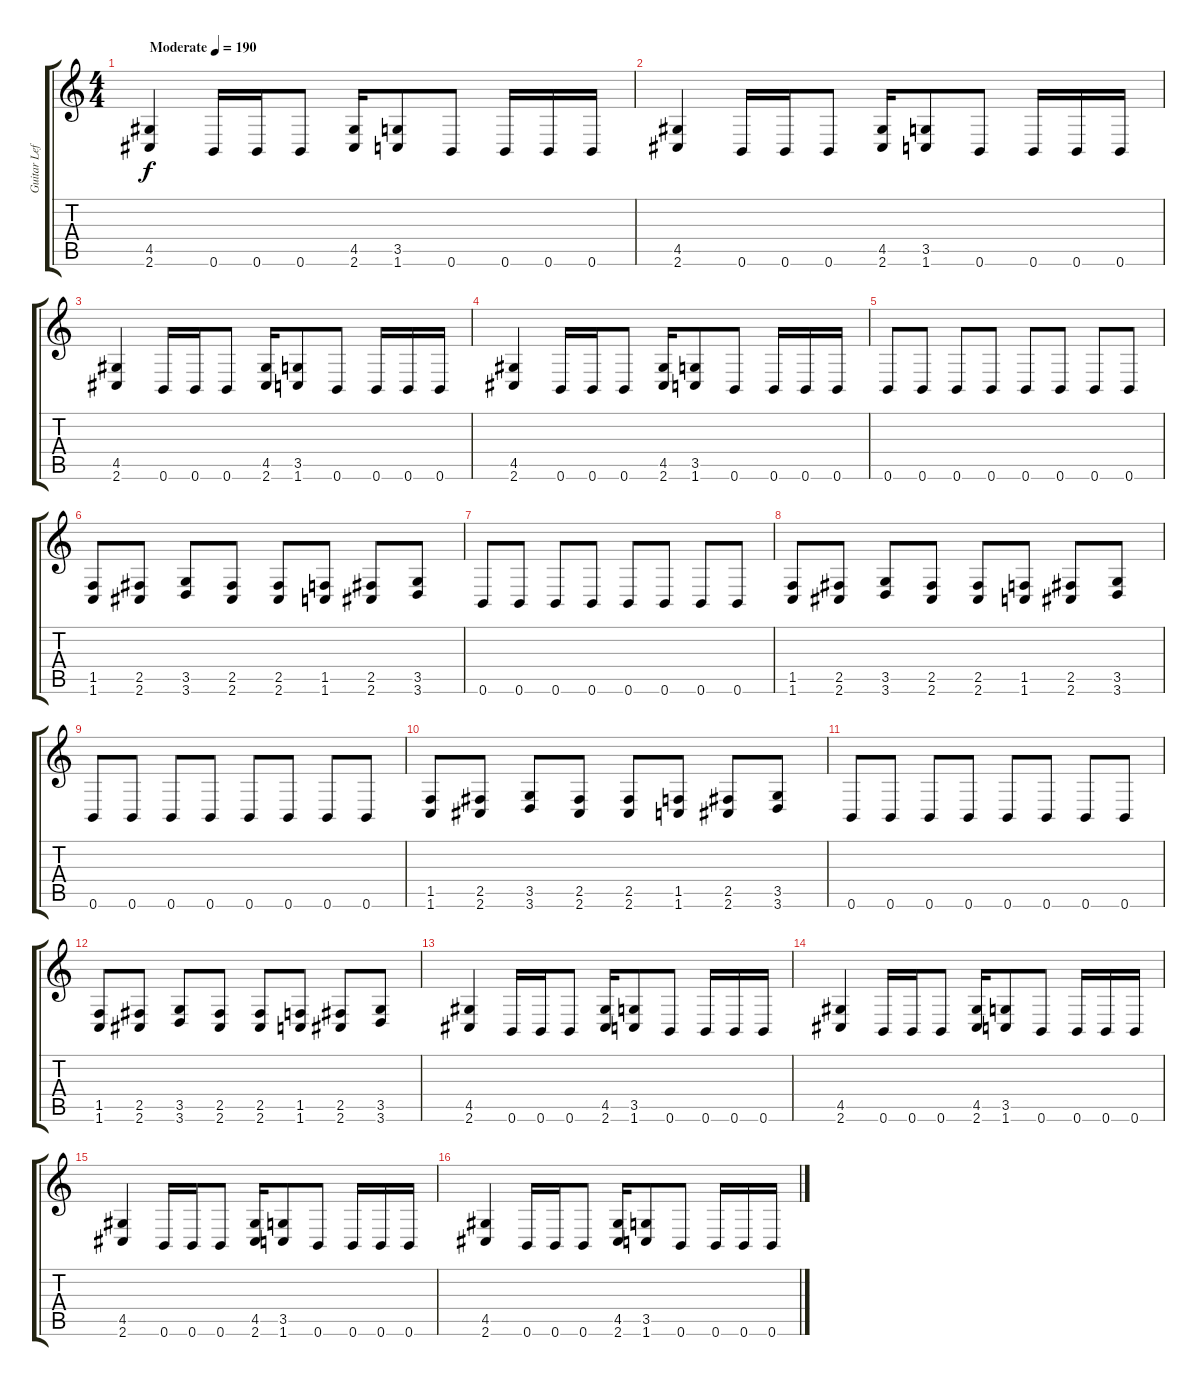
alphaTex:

\track ("Guitar Left" "Guitar Lef") {instrument distortionguitar}
\staff {score tabs}
\tuning (B3 Gb3 D3 A2 E2 B1) {hide}
\ts (4 4)
\tempo (190 "Moderate")
\clef g2
\ks c
(4.5 2.6).4{dy f instrument distortionguitar} 0.6.16 0.6.16 0.6.8 (4.5 2.6).16 (3.5 1.6).8 0.6.8 0.6.16 0.6.16 0.6.16 |
(4.5 2.6).4 0.6.16 0.6.16 0.6.8 (4.5 2.6).16 (3.5 1.6).8 0.6.8 0.6.16 0.6.16 0.6.16 |
(4.5 2.6).4 0.6.16 0.6.16 0.6.8 (4.5 2.6).16 (3.5 1.6).8 0.6.8 0.6.16 0.6.16 0.6.16 |
(4.5 2.6).4 0.6.16 0.6.16 0.6.8 (4.5 2.6).16 (3.5 1.6).8 0.6.8 0.6.16 0.6.16 0.6.16 |
0.6.8 0.6.8 0.6.8 0.6.8 0.6.8 0.6.8 0.6.8 0.6.8 |
(1.5 1.6).8 (2.5 2.6).8 (3.5 3.6).8 (2.5 2.6).8 (2.5 2.6).8 (1.5 1.6).8 (2.5 2.6).8 (3.5 3.6).8 |
0.6.8 0.6.8 0.6.8 0.6.8 0.6.8 0.6.8 0.6.8 0.6.8 |
(1.5 1.6).8 (2.5 2.6).8 (3.5 3.6).8 (2.5 2.6).8 (2.5 2.6).8 (1.5 1.6).8 (2.5 2.6).8 (3.5 3.6).8 |
0.6.8 0.6.8 0.6.8 0.6.8 0.6.8 0.6.8 0.6.8 0.6.8 |
(1.5 1.6).8 (2.5 2.6).8 (3.5 3.6).8 (2.5 2.6).8 (2.5 2.6).8 (1.5 1.6).8 (2.5 2.6).8 (3.5 3.6).8 |
0.6.8 0.6.8 0.6.8 0.6.8 0.6.8 0.6.8 0.6.8 0.6.8 |
(1.5 1.6).8 (2.5 2.6).8 (3.5 3.6).8 (2.5 2.6).8 (2.5 2.6).8 (1.5 1.6).8 (2.5 2.6).8 (3.5 3.6).8 |
(4.5 2.6).4 0.6.16 0.6.16 0.6.8 (4.5 2.6).16 (3.5 1.6).8 0.6.8 0.6.16 0.6.16 0.6.16 |
(4.5 2.6).4 0.6.16 0.6.16 0.6.8 (4.5 2.6).16 (3.5 1.6).8 0.6.8 0.6.16 0.6.16 0.6.16 |
(4.5 2.6).4 0.6.16 0.6.16 0.6.8 (4.5 2.6).16 (3.5 1.6).8 0.6.8 0.6.16 0.6.16 0.6.16 |
(4.5 2.6).4 0.6.16 0.6.16 0.6.8 (4.5 2.6).16 (3.5 1.6).8 0.6.8 0.6.16 0.6.16 0.6.16
